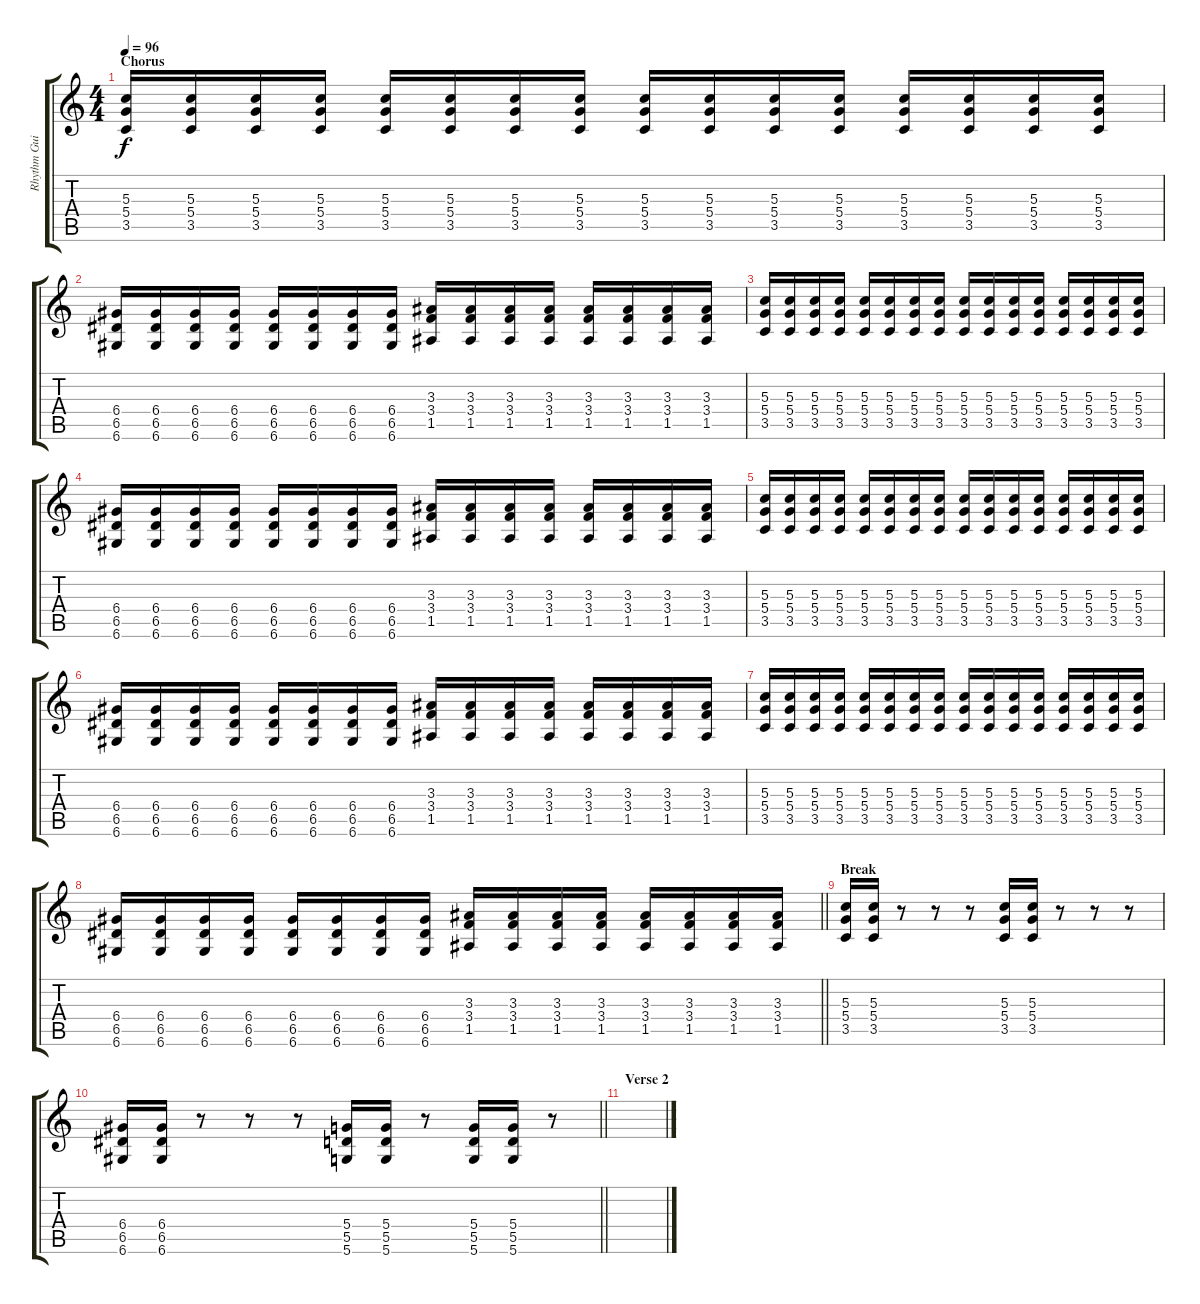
\track ("Rhythm Guitar" "Rhythm Gui") {instrument overdrivenguitar}
\staff {score tabs}
\tuning (E4 B3 G3 D3 A2 D2) {hide}
\ts (4 4)
\section ("" "Chorus")
\tempo 96
\clef g2
\ks c
(5.3 5.4 3.5).16{dy f} (5.3 5.4 3.5).16 (5.3 5.4 3.5).16 (5.3 5.4 3.5).16 (5.3 5.4 3.5).16 (5.3 5.4 3.5).16 (5.3 5.4 3.5).16 (5.3 5.4 3.5).16 (5.3 5.4 3.5).16 (5.3 5.4 3.5).16 (5.3 5.4 3.5).16 (5.3 5.4 3.5).16 (5.3 5.4 3.5).16 (5.3 5.4 3.5).16 (5.3 5.4 3.5).16 (5.3 5.4 3.5).16 |
(6.4 6.5 6.6).16 (6.4 6.5 6.6).16 (6.4 6.5 6.6).16 (6.4 6.5 6.6).16 (6.4 6.5 6.6).16 (6.4 6.5 6.6).16 (6.4 6.5 6.6).16 (6.4 6.5 6.6).16 (3.3 3.4 1.5).16 (3.3 3.4 1.5).16 (3.3 3.4 1.5).16 (3.3 3.4 1.5).16 (3.3 3.4 1.5).16 (3.3 3.4 1.5).16 (3.3 3.4 1.5).16 (3.3 3.4 1.5).16 |
(5.3 5.4 3.5).16 (5.3 5.4 3.5).16 (5.3 5.4 3.5).16 (5.3 5.4 3.5).16 (5.3 5.4 3.5).16 (5.3 5.4 3.5).16 (5.3 5.4 3.5).16 (5.3 5.4 3.5).16 (5.3 5.4 3.5).16 (5.3 5.4 3.5).16 (5.3 5.4 3.5).16 (5.3 5.4 3.5).16 (5.3 5.4 3.5).16 (5.3 5.4 3.5).16 (5.3 5.4 3.5).16 (5.3 5.4 3.5).16 |
(6.4 6.5 6.6).16 (6.4 6.5 6.6).16 (6.4 6.5 6.6).16 (6.4 6.5 6.6).16 (6.4 6.5 6.6).16 (6.4 6.5 6.6).16 (6.4 6.5 6.6).16 (6.4 6.5 6.6).16 (3.3 3.4 1.5).16 (3.3 3.4 1.5).16 (3.3 3.4 1.5).16 (3.3 3.4 1.5).16 (3.3 3.4 1.5).16 (3.3 3.4 1.5).16 (3.3 3.4 1.5).16 (3.3 3.4 1.5).16 |
(5.3 5.4 3.5).16 (5.3 5.4 3.5).16 (5.3 5.4 3.5).16 (5.3 5.4 3.5).16 (5.3 5.4 3.5).16 (5.3 5.4 3.5).16 (5.3 5.4 3.5).16 (5.3 5.4 3.5).16 (5.3 5.4 3.5).16 (5.3 5.4 3.5).16 (5.3 5.4 3.5).16 (5.3 5.4 3.5).16 (5.3 5.4 3.5).16 (5.3 5.4 3.5).16 (5.3 5.4 3.5).16 (5.3 5.4 3.5).16 |
(6.4 6.5 6.6).16 (6.4 6.5 6.6).16 (6.4 6.5 6.6).16 (6.4 6.5 6.6).16 (6.4 6.5 6.6).16 (6.4 6.5 6.6).16 (6.4 6.5 6.6).16 (6.4 6.5 6.6).16 (3.3 3.4 1.5).16 (3.3 3.4 1.5).16 (3.3 3.4 1.5).16 (3.3 3.4 1.5).16 (3.3 3.4 1.5).16 (3.3 3.4 1.5).16 (3.3 3.4 1.5).16 (3.3 3.4 1.5).16 |
(5.3 5.4 3.5).16 (5.3 5.4 3.5).16 (5.3 5.4 3.5).16 (5.3 5.4 3.5).16 (5.3 5.4 3.5).16 (5.3 5.4 3.5).16 (5.3 5.4 3.5).16 (5.3 5.4 3.5).16 (5.3 5.4 3.5).16 (5.3 5.4 3.5).16 (5.3 5.4 3.5).16 (5.3 5.4 3.5).16 (5.3 5.4 3.5).16 (5.3 5.4 3.5).16 (5.3 5.4 3.5).16 (5.3 5.4 3.5).16 |
\barLineRight lightlight
(6.4 6.5 6.6).16 (6.4 6.5 6.6).16 (6.4 6.5 6.6).16 (6.4 6.5 6.6).16 (6.4 6.5 6.6).16 (6.4 6.5 6.6).16 (6.4 6.5 6.6).16 (6.4 6.5 6.6).16 (3.3 3.4 1.5).16 (3.3 3.4 1.5).16 (3.3 3.4 1.5).16 (3.3 3.4 1.5).16 (3.3 3.4 1.5).16 (3.3 3.4 1.5).16 (3.3 3.4 1.5).16 (3.3 3.4 1.5).16 |
\section ("" "Break")
(5.3 5.4 3.5).16 (5.3 5.4 3.5).16 r.8 r.8 r.8 (5.3 5.4 3.5).16 (5.3 5.4 3.5).16 r.8 r.8 r.8 |
\barLineRight lightlight
(6.4 6.5 6.6).16 (6.4 6.5 6.6).16 r.8 r.8 r.8 (5.4 5.5 5.6).16 (5.4 5.5 5.6).16 r.8 (5.4 5.5 5.6).16 (5.4 5.5 5.6).16 r.8 |
\section ("" "Verse 2")
